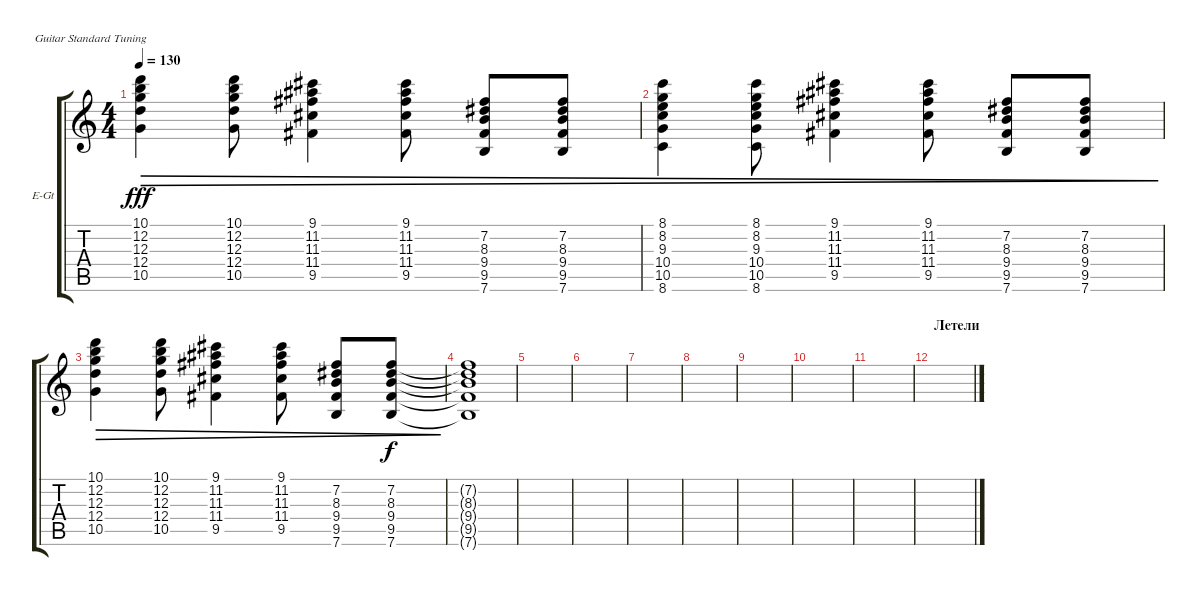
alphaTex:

\defaultSystemsLayout 4
\bracketExtendMode groupsimilarinstruments
\firstSystemTrackNameOrientation horizontal
\otherSystemsTrackNameOrientation horizontal
\track ("Electric Guitar" "E-Gt") {instrument distortionguitar}
\staff {score tabs}
\tuning (E4 B3 G3 D3 A2 E2)
\ts (4 4)
\tempo 130
\clef g2
\ks c
(10.5 12.4 12.3 12.2 10.1).4{dec dy fff} (10.5 12.4 12.3 12.2 10.1).8{dec} (9.5 11.4 11.3 11.2 9.1).4{dec} (9.5 11.4 11.3 11.2 9.1).8{dec} (7.6 9.5 9.4 8.3 7.2).8{dec} (7.6 9.5 9.4 8.3 7.2).8{dec} |
(8.6 10.5 10.4 9.3 8.2 8.1).4{dec} (8.6 10.5 10.4 9.3 8.2 8.1).8{dec} (9.5 11.4 11.3 11.2 9.1).4{dec} (9.5 11.4 11.3 11.2 9.1).8{dec} (7.6 9.5 9.4 8.3 7.2).8{dec} (7.6 9.5 9.4 8.3 7.2).8{dec} |
(10.5 12.4 12.3 12.2 10.1).4{dec} (10.5 12.4 12.3 12.2 10.1).8{dec} (9.5 11.4 11.3 11.2 9.1).4{dec} (9.5 11.4 11.3 11.2 9.1).8{dec} (7.6 9.5 9.4 8.3 7.2).8{dec} (7.6 9.5 9.4 8.3 7.2).8{dec dy f} |
(7.6{t} 9.5{t} 9.4{t} 8.3{t} 7.2{t}).1 |
|
|
|
|
|
|
|
\section ("" "Летели")
